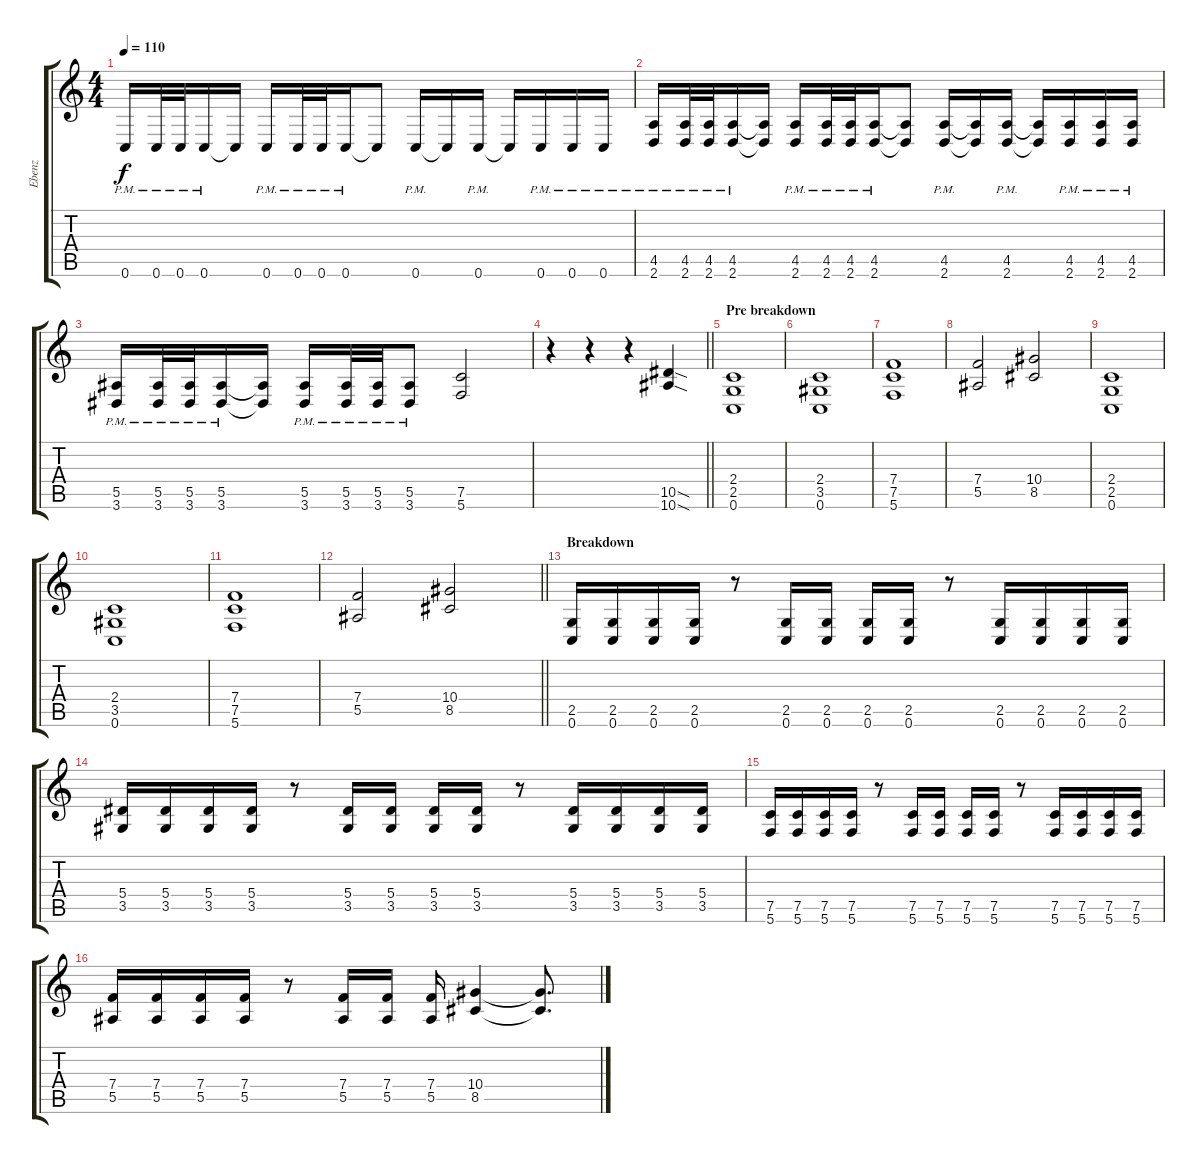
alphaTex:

\track ("Ebenz" "Ebenz") {instrument distortionguitar}
\staff {score tabs}
\tuning (C4 G3 Eb3 Bb2 F2 C2) {hide}
\ts (4 4)
\tempo 110
\clef g2
\ks c
0.6{pm}.16{dy f} 0.6{pm}.32 0.6{pm}.32 0.6{pm}.16 0.6{t}.16 0.6{pm}.16 0.6{pm}.32 0.6{pm}.32 0.6{pm}.16 0.6{t}.8 0.6{pm}.16 0.6{t}.16 0.6{pm}.16 0.6{t}.16 0.6{pm}.16 0.6{pm}.16 0.6{pm}.16 |
(4.5{pm} 2.6{pm}).16 (4.5{pm} 2.6{pm}).32 (4.5{pm} 2.6{pm}).32 (4.5{pm} 2.6{pm}).16 (4.5{t} 2.6{t}).16 (4.5{pm} 2.6{pm}).16 (4.5{pm} 2.6{pm}).32 (4.5{pm} 2.6{pm}).32 (4.5{pm} 2.6{pm}).16 (4.5{t} 2.6{t}).8 (4.5{pm} 2.6{pm}).16 (4.5{t} 2.6{t}).16 (4.5{pm} 2.6{pm}).16 (4.5{t} 2.6{t}).16 (4.5{pm} 2.6{pm}).16 (4.5{pm} 2.6{pm}).16 (4.5{pm} 2.6{pm}).16 |
(5.5{pm} 3.6{pm}).16 (5.5{pm} 3.6{pm}).32 (5.5{pm} 3.6{pm}).32 (5.5{pm} 3.6{pm}).16 (5.5{t} 3.6{t}).16 (5.5{pm} 3.6{pm}).16 (5.5{pm} 3.6{pm}).32 (5.5{pm} 3.6{pm}).32 (5.5{pm} 3.6{pm}).8 (7.5 5.6).2 |
\barLineRight lightlight
r.4 r.4 r.4 (10.5{sod} 10.6{sod}).4 |
\section ("" "Pre breakdown")
(2.4 2.5 0.6).1 |
(2.4 3.5 0.6).1 |
(7.4 7.5 5.6).1 |
(7.4 5.5).2 (10.4 8.5).2 |
(2.4 2.5 0.6).1 |
(2.4 3.5 0.6).1 |
(7.4 7.5 5.6).1 |
\barLineRight lightlight
(7.4 5.5).2 (10.4 8.5).2 |
\section ("" "Breakdown")
(2.5 0.6).16 (2.5 0.6).16 (2.5 0.6).16 (2.5 0.6).16 r.8 (2.5 0.6).16 (2.5 0.6).16 (2.5 0.6).16 (2.5 0.6).16 r.8 (2.5 0.6).16 (2.5 0.6).16 (2.5 0.6).16 (2.5 0.6).16 |
(5.4 3.5).16 (5.4 3.5).16 (5.4 3.5).16 (5.4 3.5).16 r.8 (5.4 3.5).16 (5.4 3.5).16 (5.4 3.5).16 (5.4 3.5).16 r.8 (5.4 3.5).16 (5.4 3.5).16 (5.4 3.5).16 (5.4 3.5).16 |
(7.5 5.6).16 (7.5 5.6).16 (7.5 5.6).16 (7.5 5.6).16 r.8 (7.5 5.6).16 (7.5 5.6).16 (7.5 5.6).16 (7.5 5.6).16 r.8 (7.5 5.6).16 (7.5 5.6).16 (7.5 5.6).16 (7.5 5.6).16 |
(7.4 5.5).16 (7.4 5.5).16 (7.4 5.5).16 (7.4 5.5).16 r.8 (7.4 5.5).16 (7.4 5.5).16 (7.4 5.5).16 (10.4 8.5).4 (10.4{t} 8.5{t}).8{d}
